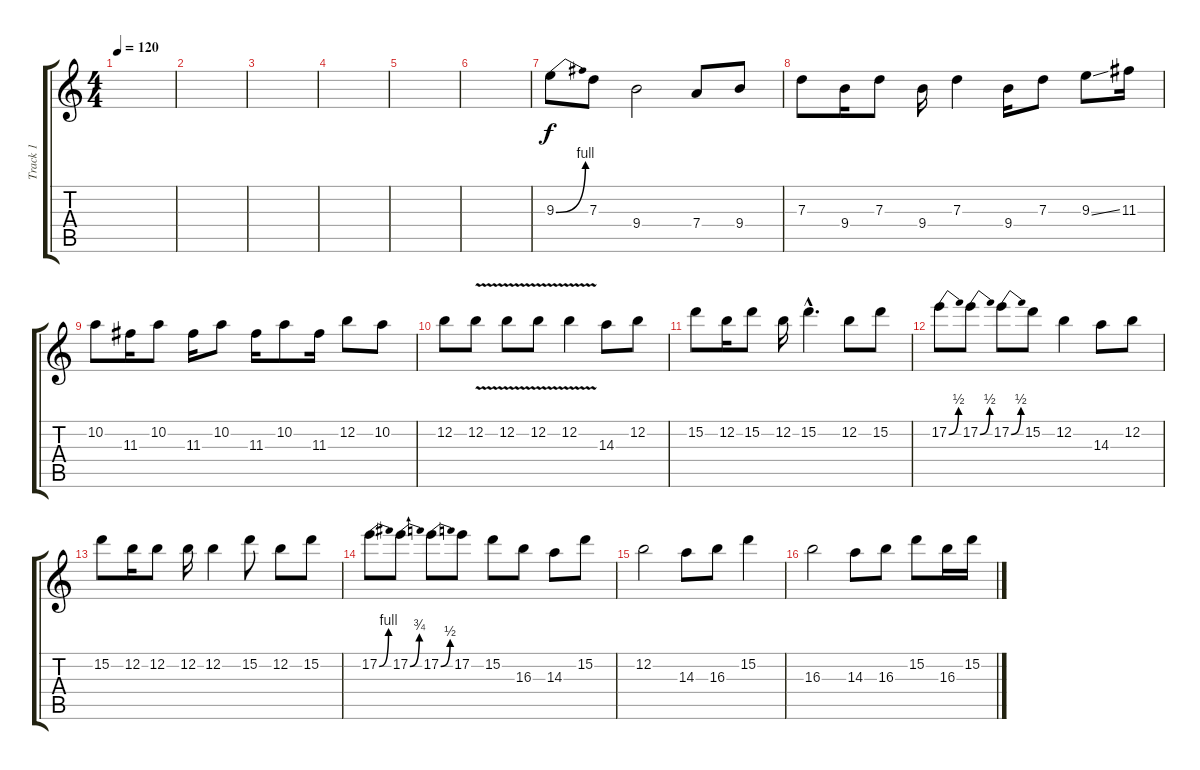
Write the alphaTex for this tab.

\track ("Track 1" "Track 1") {instrument electricguitarclean}
\staff {score tabs}
\tuning (E4 B3 G3 D3 A2 E2) {hide}
\ts (4 4)
\tempo 120
\clef g2
\ks c
|
|
|
|
|
|
9.3{be (bend 0 0 60 4)}.8{instrument distortionguitar} 7.3.8 9.4.2 7.4.8 9.4.8 |
7.3.8 9.4.16 7.3.8 9.4.16 7.3.4 9.4.16 7.3.8 9.3{ss}.8 11.3.16 |
10.2.8 11.3.16 10.2.8 11.3.16 10.2.8 11.3.16 10.2.8 11.3.16 12.2.8 10.2.8 |
12.2.8 12.2{v}.8 12.2{v}.8 12.2{v}.8 12.2{v}.4 14.3.8 12.2.8 |
15.2.8 12.2.16 15.2.8 12.2.16 15.2{hac}.4{d} 12.2.8 15.2.8 |
17.2{be (bend 0 0 60 2)}.8 17.2{be (bend 0 0 60 2)}.8 17.2{be (bend 0 0 60 2)}.8 15.2.8 12.2.4 14.3.8 12.2.8 |
15.2.8 12.2.16 12.2.8 12.2.16 12.2.4 15.2.8 12.2.8 15.2.8 |
17.2{be (bend 0 0 60 4)}.8 17.2{be (bend 0 0 60 3)}.8 17.2{be (bend 0 0 60 2)}.8 17.2.8 15.2.8 16.3.8 14.3.8 15.2.8 |
12.2.2 14.3.8 16.3.8 15.2.4 |
16.3.2 14.3.8 16.3.8 15.2.8 16.3.16 15.2.16
